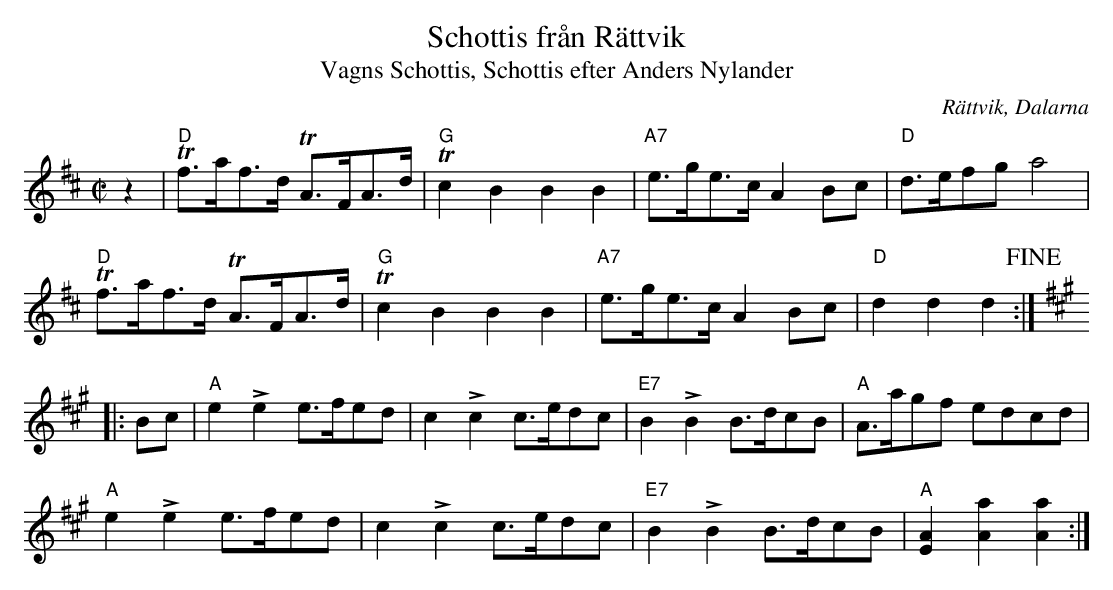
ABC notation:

X:1
T:Schottis från Rättvik
T:Vagns Schottis, Schottis efter Anders Nylander
O:Rättvik, Dalarna
M:C|
L:1/8
K:D
z2|"D"Tf>af>d TA>FA>d|"G"Tc2 B2 B2 B2|"A7"e>ge>c A2 Bc|"D"d>efg a4|
"D"Tf>af>d TA>FA>d|"G"Tc2 B2 B2 B2|"A7"e>ge>c A2 Bc|"D"d2 d2 d2!fine!:|
K:A
|:Bc|"A"e2 Le2 e>fed|c2 Lc2 c>edc|"E7"B2 LB2 B>dcB|"A"A>agf edcd|
"A"e2 Le2 e>fed|c2 Lc2 c>edc|"E7"B2 LB2 B>dcB|"A"[AE]2 [Aa]2 [Aa]2:|
